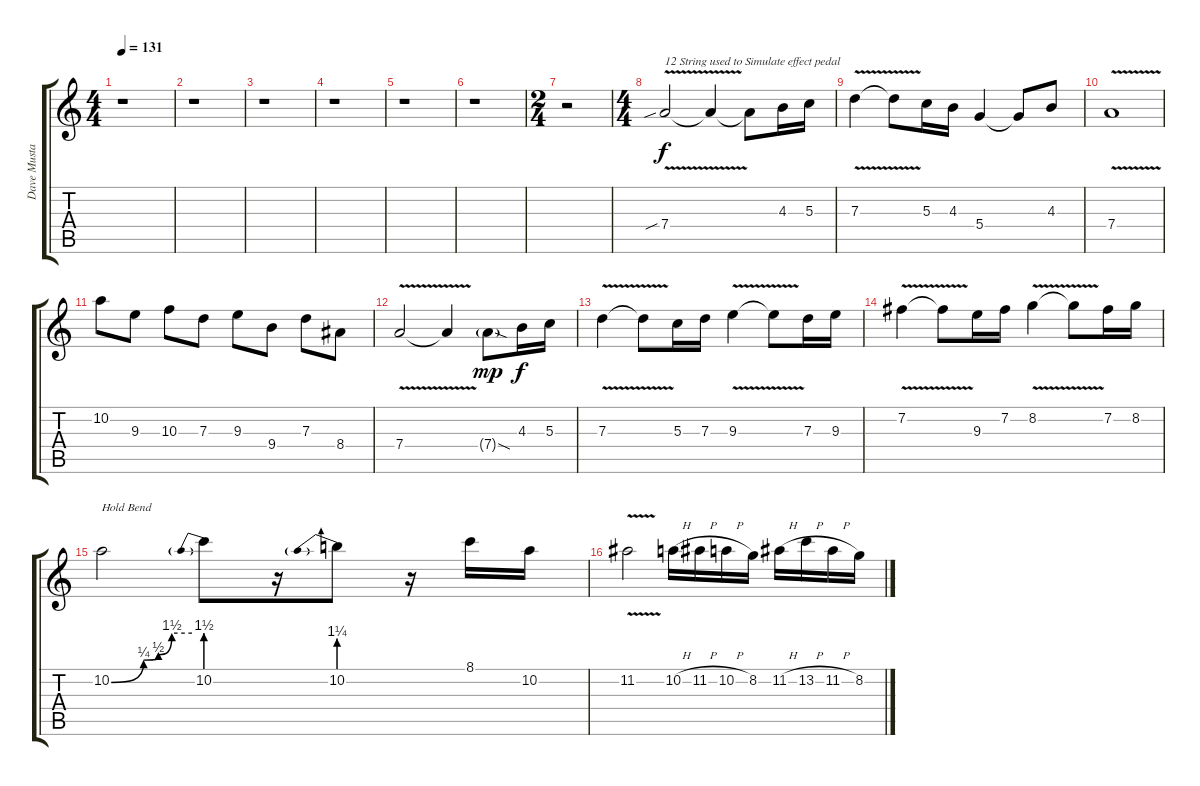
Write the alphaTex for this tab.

\track ("Dave Mustaine Solo" "Dave Musta") {instrument distortionguitar}
\staff {score tabs}
\tuning (E4 B3 G3 D3 A2 E2) {hide}
\ts (4 4)
\tempo 131
\clef g2
\ks c
r.1{dy f} |
r.1 |
r.1 |
r.1 |
r.1 |
r.1 |
\ts (2 4)
r.2 |
\ts (4 4)
7.4{v sib}.2{txt "12 String used to Simulate effect pedal"} 7.4{t}.4 7.4{t}.8 4.3.16 5.3.16 |
7.3{v}.4 7.3{t}.8 5.3.16 4.3.16 5.4.4 5.4{t}.8 4.3.8 |
7.4{v}.1 |
10.2.8 9.3.8 10.3.8 7.3.8 9.3.8 9.4.8 7.3.8 8.4.8 |
7.4{v}.2 7.4{t}.4 7.4{sod g}.8{dy mp} 4.3.16{dy f} 5.3.16 |
7.3{v}.4 7.3{t}.8 5.3.16 7.3.16 9.3{v}.4 9.3{t}.8 7.3.16 9.3.16 |
7.2{v}.4 7.2{t}.8 9.3.16 7.2.16 8.2{v}.4 8.2{t}.8 7.2.16 8.2.16 |
10.2{be (custom 0 0 24 1 35 2 45 6 60 6)}.2{txt "Hold Bend"} 10.2{be (prebend 0 6 60 6)}.8 r.16 10.2{be (prebend 0 5 60 5)}.8 r.16 8.1.16 10.2.16 |
11.2{v}.2 10.2{h}.16 11.2{h}.16 10.2{h}.16 8.2.16 11.2{h}.16 13.2{h}.16 11.2{h}.16 8.2.16
